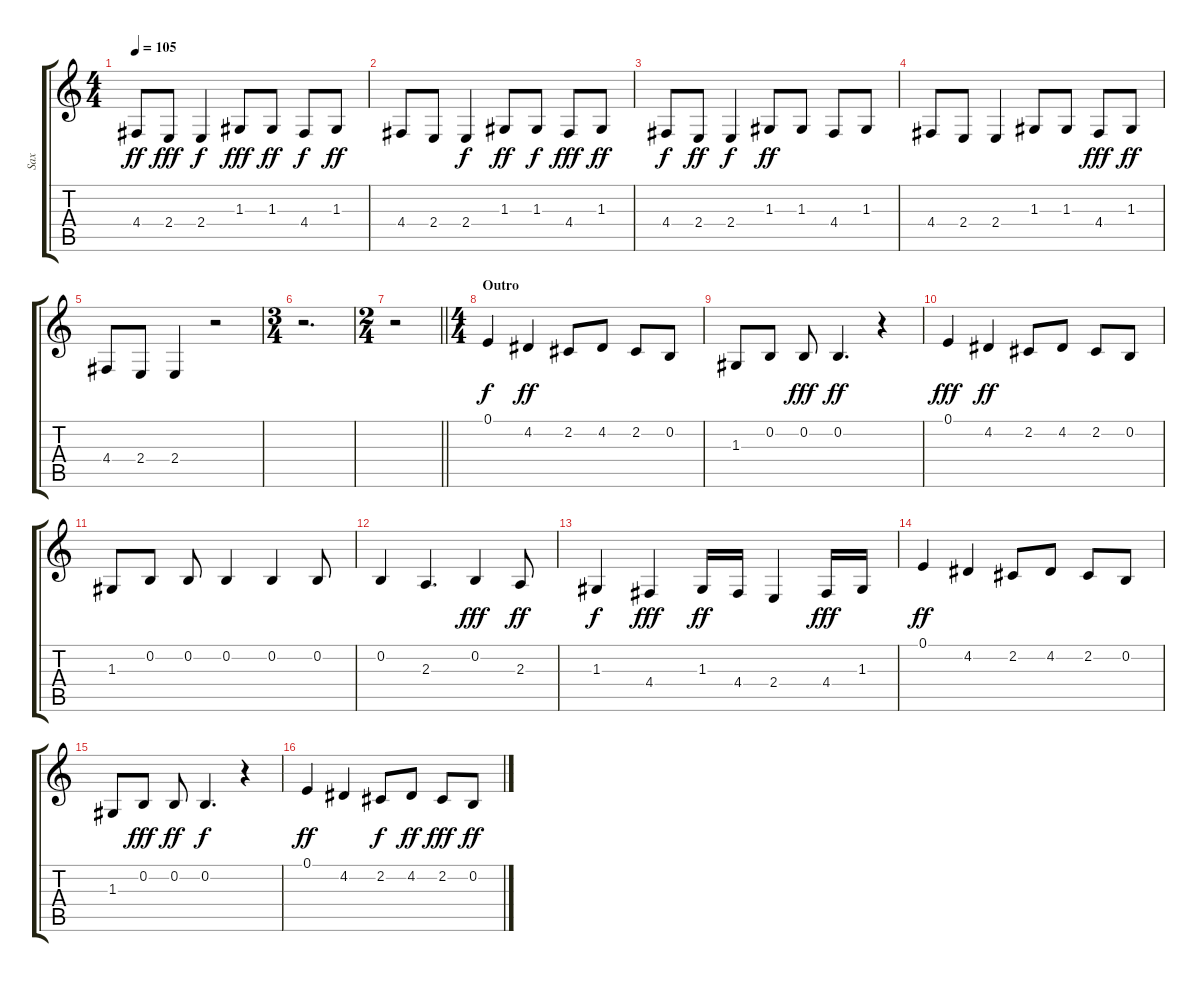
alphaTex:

\track ("Sax" "Sax") {instrument tenorsax}
\staff {score tabs}
\tuning (E4 B3 G3 D3 A2 E2) {hide}
\ts (4 4)
\tempo 105
\clef g2
\ks c
4.4.8{dy ff} 2.4.8{dy fff} 2.4.4{dy f} 1.3.8{dy fff} 1.3.8{dy ff} 4.4.8{dy f} 1.3.8{dy ff} |
4.4.8 2.4.8 2.4.4{dy f} 1.3.8{dy ff} 1.3.8{dy f} 4.4.8{dy fff} 1.3.8{dy ff} |
4.4.8{dy f} 2.4.8{dy ff} 2.4.4{dy f} 1.3.8{dy ff} 1.3.8 4.4.8 1.3.8 |
4.4.8 2.4.8 2.4.4 1.3.8 1.3.8 4.4.8{dy fff} 1.3.8{dy ff} |
4.4.8 2.4.8 2.4.4 r.2 |
\ts (3 4)
r.2{d} |
\ts (2 4)
\barLineRight lightlight
r.2 |
\ts (4 4)
\section ("" "Outro")
0.1.4{dy f} 4.2.4{dy ff} 2.2.8 4.2.8 2.2.8 0.2.8 |
1.3.8 0.2.8 0.2.8{dy fff} 0.2.4{d dy ff} r.4 |
0.1.4{dy fff} 4.2.4{dy ff} 2.2.8 4.2.8 2.2.8 0.2.8 |
1.3.8 0.2.8 0.2.8 0.2.4 0.2.4 0.2.8 |
0.2.4 2.3.4{d} 0.2.4{dy fff} 2.3.8{dy ff} |
1.3.4{dy f} 4.4.4{dy fff} 1.3.16{dy ff} 4.4.16 2.4.4 4.4.16{dy fff} 1.3.16 |
0.1.4{dy ff} 4.2.4 2.2.8 4.2.8 2.2.8 0.2.8 |
1.3.8 0.2.8{dy fff} 0.2.8{dy ff} 0.2.4{d dy f} r.4 |
0.1.4{dy ff} 4.2.4 2.2.8{dy f} 4.2.8{dy ff} 2.2.8{dy fff} 0.2.8{dy ff}
